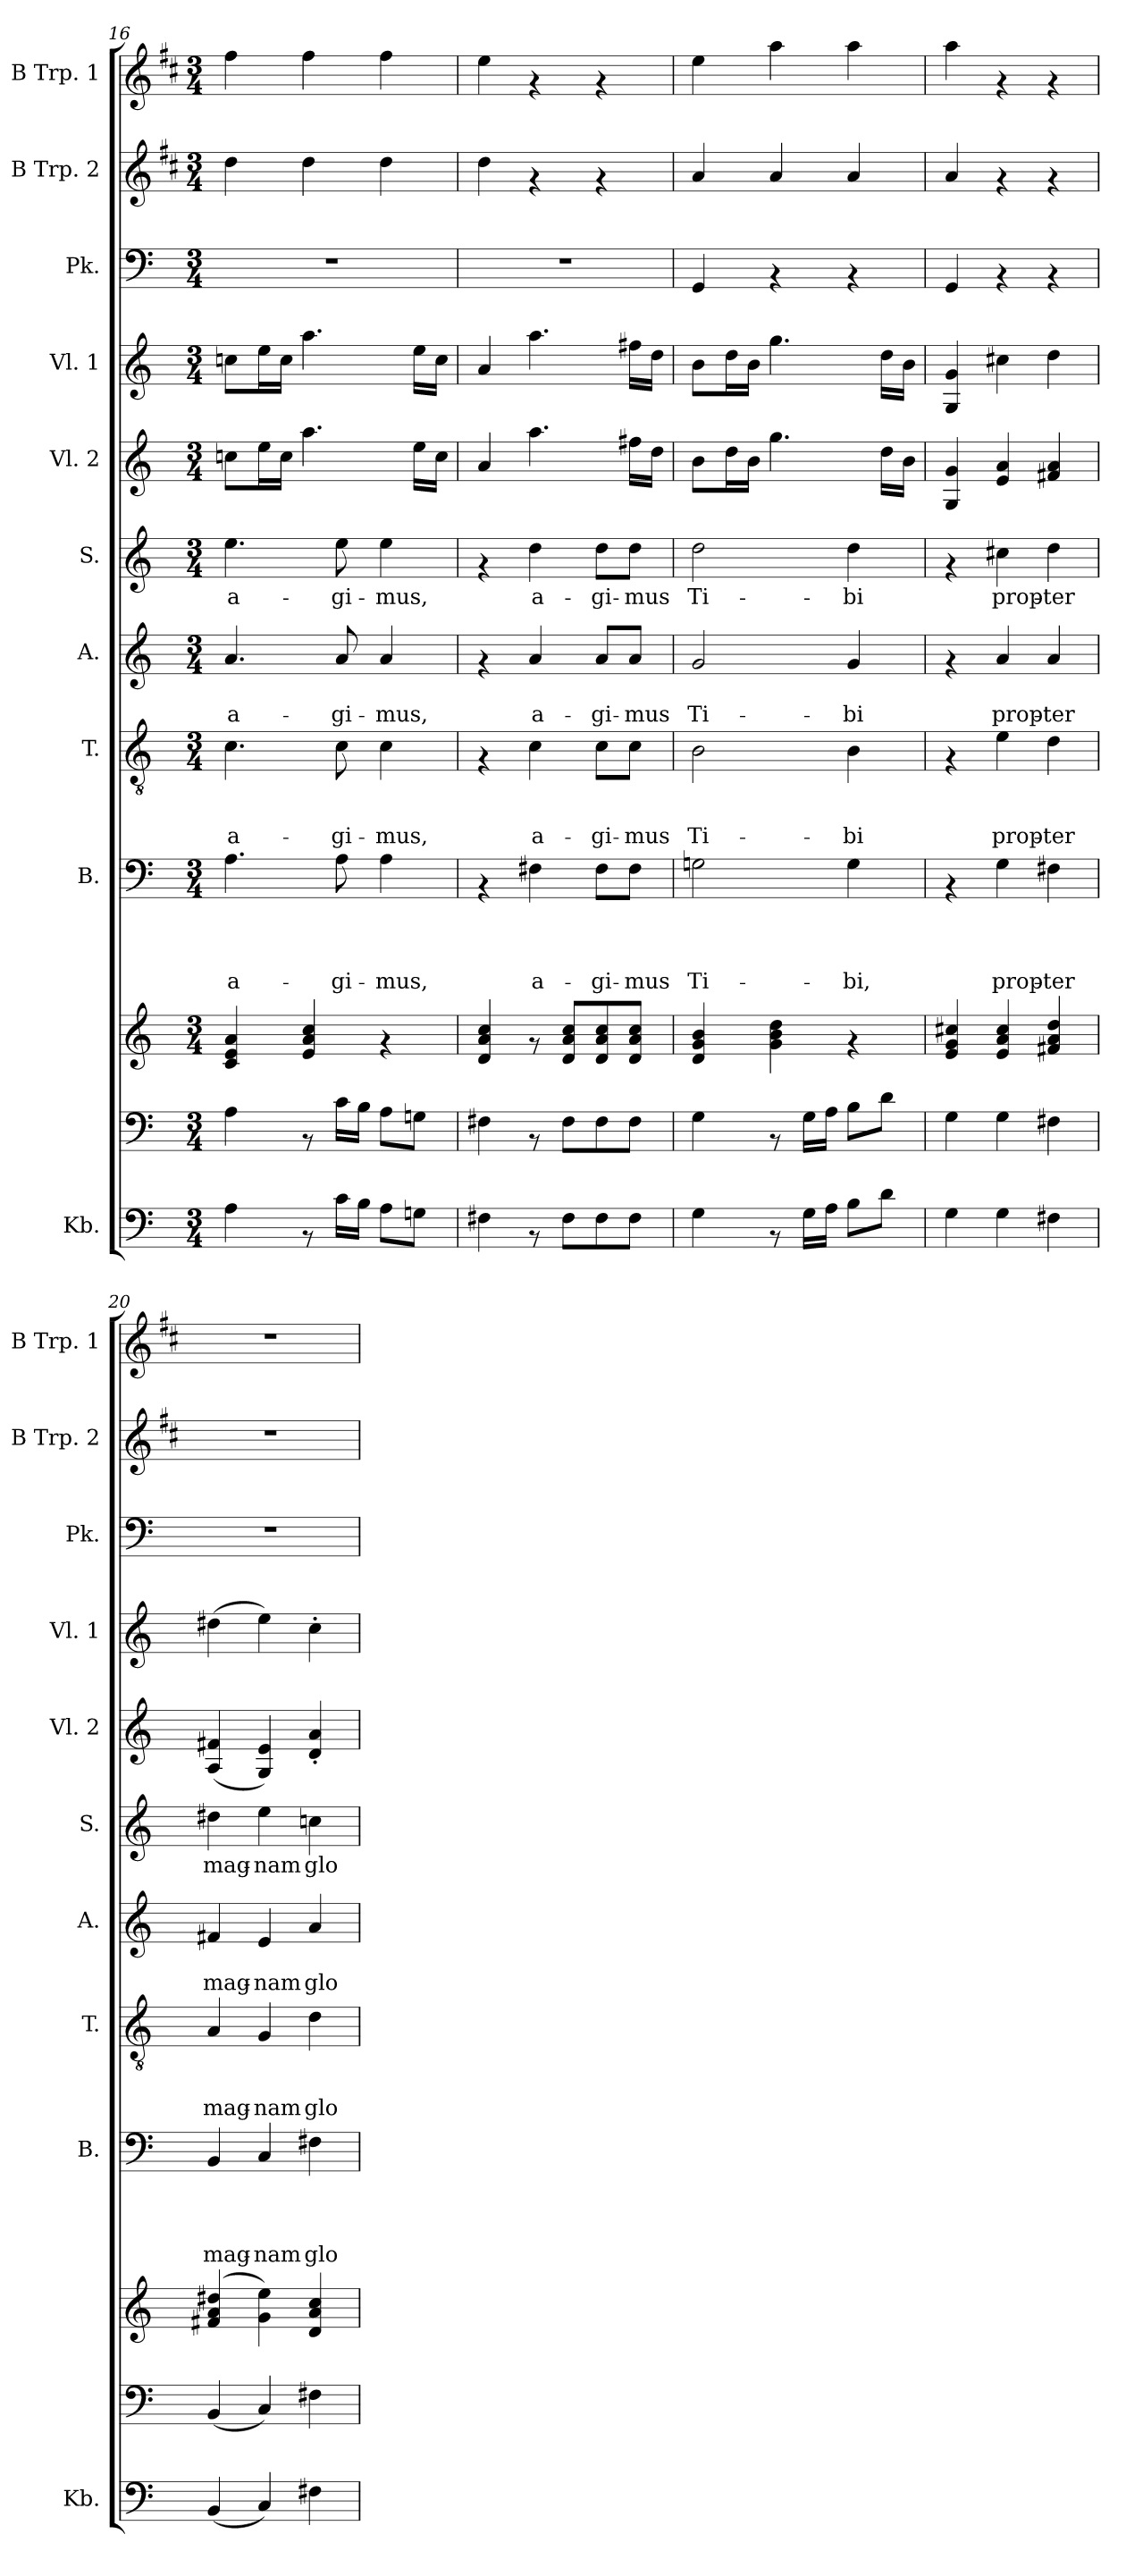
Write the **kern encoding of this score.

**kern	**kern	**kern	**kern	**text	**text	**text	**text	**kern	**text	**text	**text	**kern	**text	**text	**kern	**text	**kern	**kern	**kern	**kern	**kern
*part12	*part11	*part10	*part9	*part9	*part9	*part9	*part9	*part8	*part8	*part8	*part8	*part7	*part7	*part7	*part6	*part6	*part5	*part4	*part3	*part2	*part1
*staff12	*staff11	*staff10	*staff9	*staff9	*staff9	*staff9	*staff9	*staff8	*staff8	*staff8	*staff8	*staff7	*staff7	*staff7	*staff6	*staff6	*staff5	*staff4	*staff3	*staff2	*staff1
*I"Kb.	*	*	*I"B.	*	*	*	*	*I"T.	*	*	*	*I"A.	*	*	*I"S.	*	*I"Vl. 2	*I"Vl. 1	*I"Pk.	*I"B Trp. 2	*I"B Trp. 1
*I'Kb.	*	*	*I'B.	*	*	*	*	*I'T.	*	*	*	*I'A.	*	*	*I'S.	*	*I'Vl. 2	*I'Vl. 1	*I'Pk.	*I'B Trp. 2	*I'B Trp. 1
!!LO:PB:g=z
*clefF4	*clefF4	*clefG2	*clefF4	*	*	*	*	*clefGv2	*	*	*	*clefG2	*	*	*clefG2	*	*clefG2	*clefG2	*clefF4	*clefG2	*clefG2
*	*	*	*	*	*	*	*	*	*	*	*	*	*	*	*	*	*	*	*	*ITrd1c2	*ITrd1c2
*k[]	*k[]	*k[]	*k[]	*	*	*	*	*k[]	*	*	*	*k[]	*	*	*k[]	*	*k[]	*k[]	*k[]	*k[]	*k[]
*C:	*C:	*C:	*C:	*	*	*	*	*C:	*	*	*	*C:	*	*	*C:	*	*C:	*C:	*C:	*C:	*C:
*M3/4	*M3/4	*M3/4	*M3/4	*	*	*	*	*M3/4	*	*	*	*M3/4	*	*	*M3/4	*	*M3/4	*M3/4	*M3/4	*M3/4	*M3/4
=16	=16	=16	=16	=16	=16	=16	=16	=16	=16	=16	=16	=16	=16	=16	=16	=16	=16	=16	=16	=16	=16
!	!	!	!	!	!	!	!LO:LY:b	!	!	!	!LO:LY:b	!	!	!LO:LY:b	!	!LO:LY:b	!	!	!	!	!
4A\	4A\	4c/ 4e/ 4a/	4.A\	.	.	.	a-	4.c\	.	.	a-	4.a/	.	a-	4.ee\	a-	8ccn\L	8ccn\L	2.r	4cc\	4ee\
.	.	.	.	.	.	.	.	.	.	.	.	.	.	.	.	.	16ee\L	16ee\L	.	.	.
.	.	.	.	.	.	.	.	.	.	.	.	.	.	.	.	.	16cc\JJ	16cc\JJ	.	.	.
8rAA	8rAA	4e/ 4a/ 4cc/	.	.	.	.	.	.	.	.	.	.	.	.	.	.	4.aa\	4.aa\	.	4cc\	4ee\
!	!	!	!	!	!	!	!LO:LY:b	!	!	!	!LO:LY:b	!	!	!LO:LY:b	!	!LO:LY:b	!	!	!	!	!
16c\LL	16c\LL	.	8A\	.	.	.	-gi-	8c\	.	.	-gi-	8a/	.	-gi-	8ee\	-gi-	.	.	.	.	.
16B\JJ	16B\JJ	.	.	.	.	.	.	.	.	.	.	.	.	.	.	.	.	.	.	.	.
!	!	!	!	!	!	!	!LO:LY:b	!	!	!	!LO:LY:b	!	!	!LO:LY:b	!	!LO:LY:b	!	!	!	!	!
8A\L	8A\L	4rf	4A\	.	.	.	-mus,	4c\	.	.	-mus,	4a/	.	-mus,	4ee\	-mus,	.	.	.	4cc\	4ee\
8Gn\J	8Gn\J	.	.	.	.	.	.	.	.	.	.	.	.	.	.	.	16ee\LL	16ee\LL	.	.	.
.	.	.	.	.	.	.	.	.	.	.	.	.	.	.	.	.	16cc\JJ	16cc\JJ	.	.	.
=17	=17	=17	=17	=17	=17	=17	=17	=17	=17	=17	=17	=17	=17	=17	=17	=17	=17	=17	=17	=17	=17
4F#X\	4F#X\	4d/ 4a/ 4cc/	4rAA	.	.	.	.	4rF	.	.	.	4rf	.	.	4rf	.	4a/	4a/	2.r	4cc\	4dd\
!	!	!	!	!	!	!	!LO:LY:b	!	!	!	!LO:LY:b	!	!	!LO:LY:b	!	!LO:LY:b	!	!	!	!	!
8rAA	8rAA	8rf	4F#X\	.	.	.	a-	4c\	.	.	a-	4a/	.	a-	4dd\	a-	4.aa\	4.aa\	.	4rf	4rf
8F#\L	8F#\L	8d/ 8a/ 8cc/L	.	.	.	.	.	.	.	.	.	.	.	.	.	.	.	.	.	.	.
!	!	!	!	!	!	!	!LO:LY:b	!	!	!	!LO:LY:b	!	!	!LO:LY:b	!	!LO:LY:b	!	!	!	!	!
8F#\	8F#\	8d/ 8a/ 8cc/	8F#\L	.	.	.	-gi-	8c\L	.	.	-gi-	8a/L	.	-gi-	8dd\L	-gi-	.	.	.	4rf	4rf
!	!	!	!	!	!	!	!LO:LY:b	!	!	!	!LO:LY:b	!	!	!LO:LY:b	!	!LO:LY:b	!	!	!	!	!
8F#\J	8F#\J	8d/ 8a/ 8cc/J	8F#\J	.	.	.	-mus	8c\J	.	.	-mus	8a/J	.	-mus	8dd\J	-mus	16ff#X\LL	16ff#X\LL	.	.	.
.	.	.	.	.	.	.	.	.	.	.	.	.	.	.	.	.	16dd\JJ	16dd\JJ	.	.	.
=18	=18	=18	=18	=18	=18	=18	=18	=18	=18	=18	=18	=18	=18	=18	=18	=18	=18	=18	=18	=18	=18
!	!	!	!	!	!	!	!LO:LY:b	!	!	!	!LO:LY:b	!	!	!LO:LY:b	!	!LO:LY:b	!	!	!	!	!
4G\	4G\	4d/ 4g/ 4b/	2Gn\	.	.	.	Ti-	2B\	.	.	Ti-	2g/	.	Ti-	2dd\	Ti-	8b\L	8b\L	4GG/	4g/	4dd\
.	.	.	.	.	.	.	.	.	.	.	.	.	.	.	.	.	16dd\L	16dd\L	.	.	.
.	.	.	.	.	.	.	.	.	.	.	.	.	.	.	.	.	16b\JJ	16b\JJ	.	.	.
8rAA	8rAA	4g\ 4b\ 4dd\	.	.	.	.	.	.	.	.	.	.	.	.	.	.	4.gg\	4.gg\	4rAA	4g/	4gg\
16G\LL	16G\LL	.	.	.	.	.	.	.	.	.	.	.	.	.	.	.	.	.	.	.	.
16A\JJ	16A\JJ	.	.	.	.	.	.	.	.	.	.	.	.	.	.	.	.	.	.	.	.
!	!	!	!	!	!	!	!LO:LY:b	!	!	!	!LO:LY:b	!	!	!LO:LY:b	!	!LO:LY:b	!	!	!	!	!
8B\L	8B\L	4rf	4G\	.	.	.	-bi,	4B\	.	.	-bi	4g/	.	-bi	4dd\	-bi	.	.	4rAA	4g/	4gg\
8d\J	8d\J	.	.	.	.	.	.	.	.	.	.	.	.	.	.	.	16dd\LL	16dd\LL	.	.	.
.	.	.	.	.	.	.	.	.	.	.	.	.	.	.	.	.	16b\JJ	16b\JJ	.	.	.
=19	=19	=19	=19	=19	=19	=19	=19	=19	=19	=19	=19	=19	=19	=19	=19	=19	=19	=19	=19	=19	=19
4G\	4G\	4e/ 4g/ 4cc#X/	4rAA	.	.	.	.	4rF	.	.	.	4rf	.	.	4rf	.	4G/ 4g/	4G/ 4g/	4GG/	4g/	4gg\
!	!	!	!	!	!	!	!LO:LY:b	!	!	!	!LO:LY:b	!	!	!LO:LY:b	!	!LO:LY:b	!	!	!	!	!
4G\	4G\	4e/ 4a/ 4cc#/	4G\	.	.	.	prop-	4e\	.	.	prop-	4a/	.	prop-	4cc#X\	prop-	4e/ 4a/	4cc#X\	4rAA	4rf	4rf
!	!	!	!	!	!	!	!LO:LY:b	!	!	!	!LO:LY:b	!	!	!LO:LY:b	!	!LO:LY:b	!	!	!	!	!
4F#X\	4F#X\	4f#X/ 4a/ 4dd/	4F#X\	.	.	.	-ter	4d\	.	.	-ter	4a/	.	-ter	4dd\	-ter	4f#X/ 4a/	4dd\	4rAA	4rf	4rf
=20	=20	=20	=20	=20	=20	=20	=20	=20	=20	=20	=20	=20	=20	=20	=20	=20	=20	=20	=20	=20	=20
!	!	!	!	!	!	!	!LO:LY:b	!	!	!	!LO:LY:b	!	!	!LO:LY:b	!	!LO:LY:b	!	!	!	!	!
(<4BB/	(<4BB/	(4f#X/ 4a/ 4dd#X/	4BB/	.	.	.	mag-	4A/	.	.	mag-	4f#X/	.	mag-	4dd#X\	mag-	(<4A/ 4f#X/	(>4dd#X\	2.r	2.r	2.r
!	!	!	!	!	!	!	!LO:LY:b	!	!	!	!LO:LY:b	!	!	!LO:LY:b	!	!LO:LY:b	!	!	!	!	!
4C/)	4C/)	4g\ 4ee\)	4C/	.	.	.	-nam	4G/	.	.	-nam	4e/	.	-nam	4ee\	-nam	4G/ 4e/)	4ee\)	.	.	.
!	!	!	!	!	!	!	!LO:LY:b	!	!	!	!LO:LY:b	!	!	!LO:LY:b	!	!LO:LY:b	!	!	!	!	!
4F#X\	4F#X\	4d/ 4a/ 4cc/	4F#X\	.	.	.	glo-	4d\	.	.	glo-	4a/	.	glo-	4ccn\	glo-	4d/'< 4a/'<	4cc'>\	.	.	.
=	=	=	=	=	=	=	=	=	=	=	=	=	=	=	=	=	=	=	=	=	=
*-	*-	*-	*-	*-	*-	*-	*-	*-	*-	*-	*-	*-	*-	*-	*-	*-	*-	*-	*-	*-	*-
